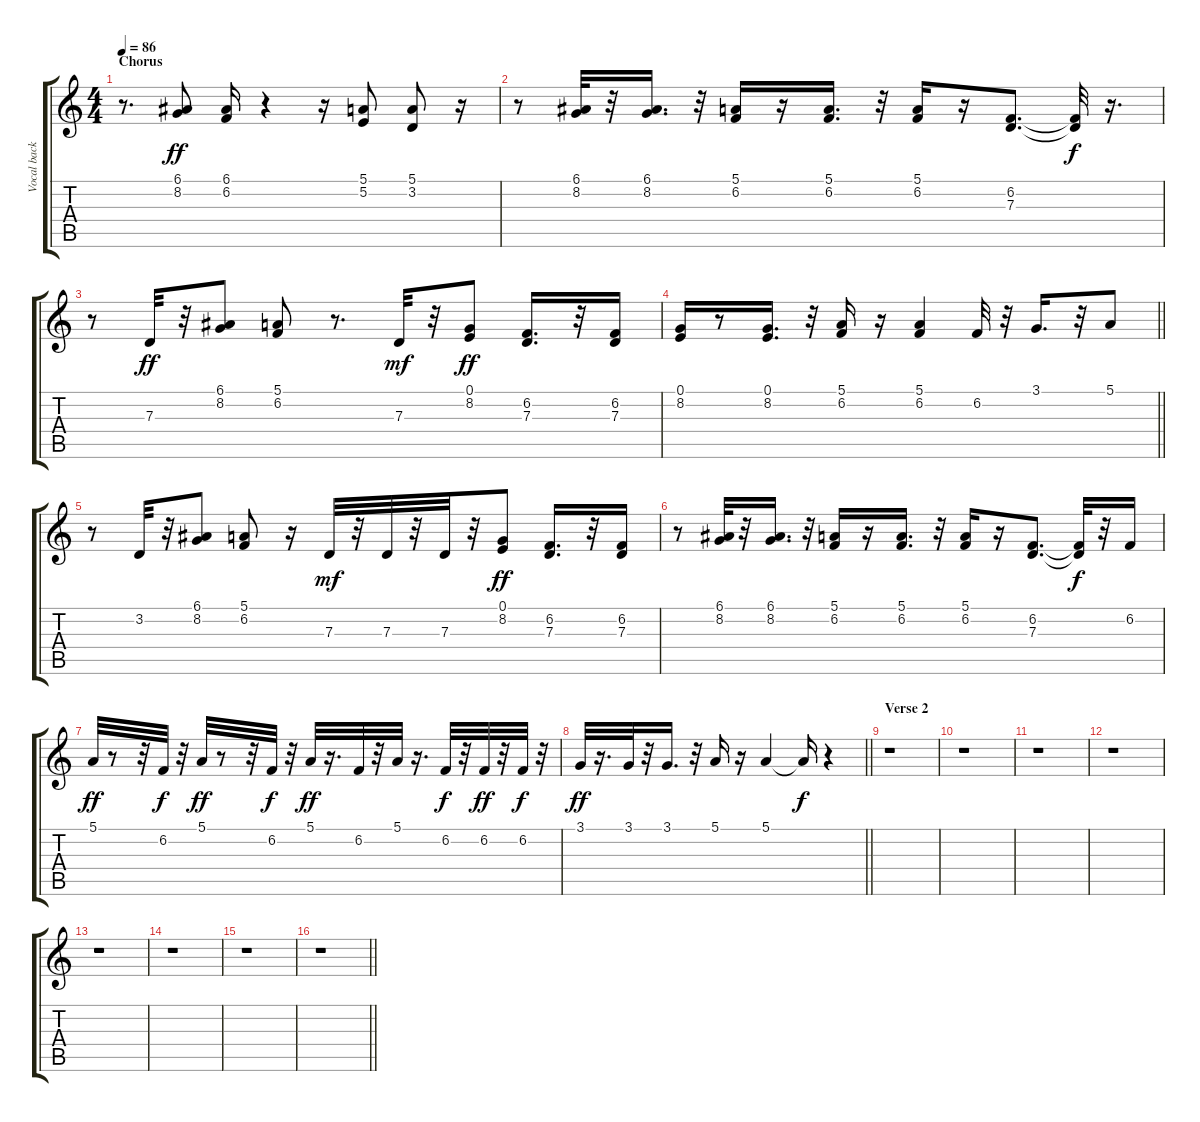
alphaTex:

\track ("Vocal background" "Vocal back") {instrument voiceoohs}
\staff {score tabs}
\tuning (E4 B3 G3 D3 A2 E2) {hide}
\ts (4 4)
\section ("" "Chorus")
\tempo 86
\clef g2
\ks c
r.8{d dy f} (6.1 8.2).8{dy ff} (6.1 6.2).16 r.4 r.16 (5.1 5.2).8 (5.1 3.2).8 r.16 |
r.8 (6.1 8.2).32 r.32 (6.1 8.2).16{d} r.32 (5.1 6.2).16 r.16 (5.1 6.2).16{d} r.32 (5.1 6.2).16 r.16 (6.2 7.3).8{d} (6.2{t} 7.3{t}).32{dy f} r.16{d} |
r.8 7.3.32{dy ff} r.32 (6.1 8.2).8 (5.1 6.2).8 r.8{d} 7.3.32{dy mf} r.32 (0.1 8.2).8{dy ff} (6.2 7.3).16{d} r.32 (6.2 7.3).16 |
\barLineRight lightlight
(0.1 8.2).16 r.8 (0.1 8.2).16{d} r.32 (5.1 6.2).16 r.16 (5.1 6.2).4 6.2.32 r.32 3.1.16{d} r.32 5.1.8 |
r.8 3.2.32 r.32 (6.1 8.2).8 (5.1 6.2).8 r.16 7.3.32{dy mf} r.32 7.3.32 r.32 7.3.32 r.32 (0.1 8.2).8{dy ff} (6.2 7.3).16{d} r.32 (6.2 7.3).16 |
r.8 (6.1 8.2).32 r.32 (6.1 8.2).16{d} r.32 (5.1 6.2).16 r.16 (5.1 6.2).16{d} r.32 (5.1 6.2).16 r.16 (6.2 7.3).8{d} (6.2{t} 7.3{t}).32{dy f} r.32 6.2.16 |
5.1.32{dy ff} r.8 r.32 6.2.32{dy f} r.32 5.1.32{dy ff} r.8 r.32 6.2.32{dy f} r.32 5.1.32{dy ff} r.16{d} 6.2.32 r.32 5.1.32 r.16{d} 6.2.32{dy f} r.32 6.2.32{dy ff} r.32 6.2.32{dy f} r.32 |
\barLineRight lightlight
3.1.32{dy ff} r.16{d} 3.1.32 r.32 3.1.16{d} r.32 5.1.16 r.16 5.1.4 5.1{t}.16{dy f} r.4 |
\section ("" "Verse 2")
r.1 |
r.1 |
r.1 |
r.1 |
r.1 |
r.1 |
r.1 |
\barLineRight lightlight
r.1
